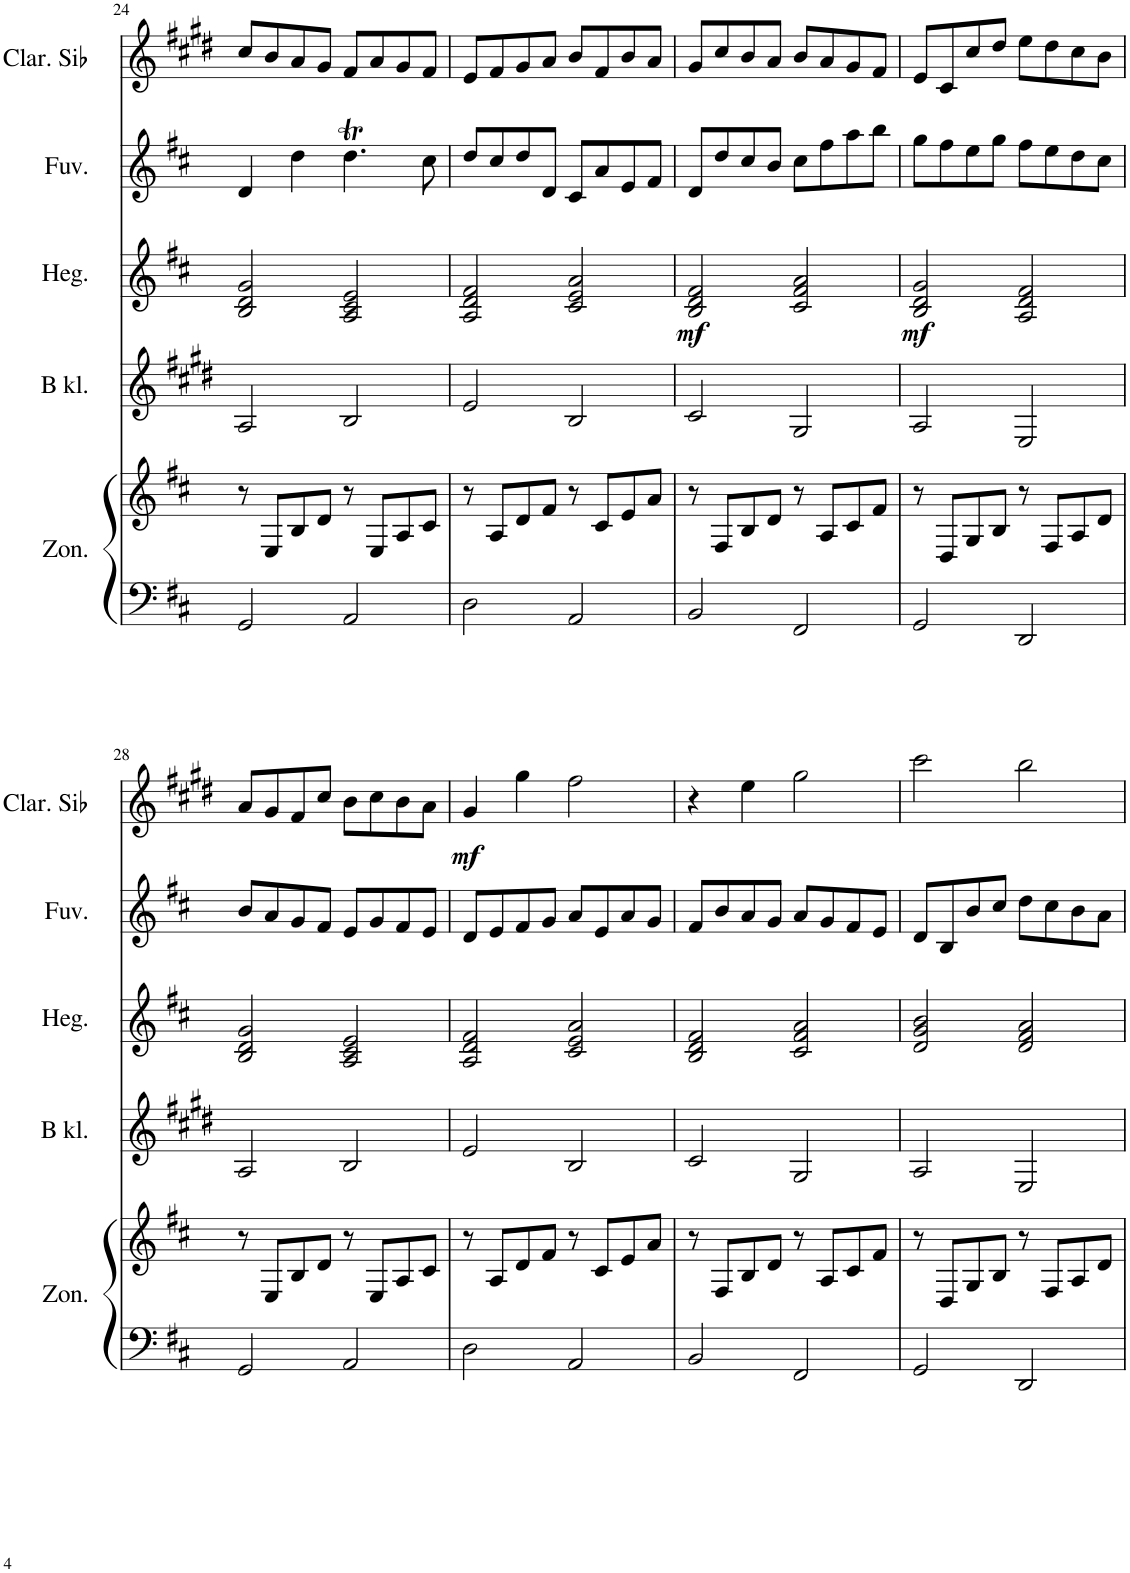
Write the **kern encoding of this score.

**kern	**kern	**kern	**kern	**dynam	**kern	**kern	**dynam
*part5	*part5	*part4	*part3	*part3	*part2	*part1	*part1
*staff6	*staff5	*staff4	*staff3	*staff3	*staff2	*staff1	*staff1
*I"Zongora	*	*I"B-klarinét	*I"Hegedű	*	*I"Fuvola	*I"Clarinette en Sib	*
*I'Zon.	*	*I'B kl.	*I'Heg.	*	*I'Fuv.	*I'Clar. Sib	*
!!LO:PB:g=z
*clefF4	*clefG2	*clefG2	*clefG2	*	*clefG2	*clefG2	*
*	*	*Trd1c2	*	*	*	*Trd1c2	*
*k[f#c#]	*k[f#c#]	*k[f#c#g#d#]	*k[f#c#]	*	*k[f#c#]	*k[f#c#g#d#]	*
*M4/4	*M4/4	*M4/4	*M4/4	*	*M4/4	*M4/4	*
=24	=24	=24	=24	=24	=24	=24	=24
2GG/	8r	2A/	2B/ 2d/ 2g/	.	4d/	8cc#/L	.
.	8E/L	.	.	.	.	8b/	.
.	8B/	.	.	.	4dd\	8a/	.
.	8d/J	.	.	.	.	8g#/J	.
2AA/	8r	2B/	2A/ 2c#/ 2e/	.	4.ddT\	8f#/L	.
.	8E/L	.	.	.	.	8a/	.
.	8A/	.	.	.	.	8g#/	.
.	8c#/J	.	.	.	8cc#\	8f#/J	.
=25	=25	=25	=25	=25	=25	=25	=25
2D\	8r	2e/	2A/ 2d/ 2f#/	.	8dd/L	8e/L	.
.	8A/L	.	.	.	8cc#/	8f#/	.
.	8d/	.	.	.	8dd/	8g#/	.
.	8f#/J	.	.	.	8d/J	8a/J	.
2AA/	8r	2B/	2c#/ 2e/ 2a/	.	8c#/L	8b/L	.
.	8c#/L	.	.	.	8a/	8f#/	.
.	8e/	.	.	.	8e/	8b/	.
.	8a/J	.	.	.	8f#/J	8a/J	.
=26	=26	=26	=26	=26	=26	=26	=26
!	!	!	!	!LO:DY:b	!	!	!
2BB/	8r	2c#/	2B/ 2d/ 2f#/	mf	8d/L	8g#/L	.
.	8F#/L	.	.	.	8dd/	8cc#/	.
.	8B/	.	.	.	8cc#/	8b/	.
.	8d/J	.	.	.	8b/J	8a/J	.
2FF#/	8r	2G#/	2c#/ 2f#/ 2a/	.	8cc#\L	8b/L	.
.	8A/L	.	.	.	8ff#\	8a/	.
.	8c#/	.	.	.	8aa\	8g#/	.
.	8f#/J	.	.	.	8bb\J	8f#/J	.
=27	=27	=27	=27	=27	=27	=27	=27
!	!	!	!	!LO:DY:b	!	!	!
2GG/	8r	2A/	2B/ 2d/ 2g/	mf	8gg\L	8e/L	.
.	8D/L	.	.	.	8ff#\	8c#/	.
.	8G/	.	.	.	8ee\	8cc#/	.
.	8B/J	.	.	.	8gg\J	8dd#/J	.
2DD/	8r	2E/	2A/ 2d/ 2f#/	.	8ff#\L	8ee\L	.
.	8F#/L	.	.	.	8ee\	8dd#\	.
.	8A/	.	.	.	8dd\	8cc#\	.
.	8d/J	.	.	.	8cc#\J	8b\J	.
!!LO:LB:g=z
=28	=28	=28	=28	=28	=28	=28	=28
2GG/	8r	2A/	2B/ 2d/ 2g/	.	8b/L	8a/L	.
.	8E/L	.	.	.	8a/	8g#/	.
.	8B/	.	.	.	8g/	8f#/	.
.	8d/J	.	.	.	8f#/J	8cc#/J	.
2AA/	8r	2B/	2A/ 2c#/ 2e/	.	8e/L	8b\L	.
.	8E/L	.	.	.	8g/	8cc#\	.
.	8A/	.	.	.	8f#/	8b\	.
.	8c#/J	.	.	.	8e/J	8a\J	.
=29	=29	=29	=29	=29	=29	=29	=29
!	!	!	!	!	!	!	!LO:DY:b
2D\	8r	2e/	2A/ 2d/ 2f#/	.	8d/L	4g#/	mf
.	8A/L	.	.	.	8e/	.	.
.	8d/	.	.	.	8f#/	4gg#\	.
.	8f#/J	.	.	.	8g/J	.	.
2AA/	8r	2B/	2c#/ 2e/ 2a/	.	8a/L	2ff#\	.
.	8c#/L	.	.	.	8e/	.	.
.	8e/	.	.	.	8a/	.	.
.	8a/J	.	.	.	8g/J	.	.
=30	=30	=30	=30	=30	=30	=30	=30
2BB/	8r	2c#/	2B/ 2d/ 2f#/	.	8f#/L	4r	.
.	8F#/L	.	.	.	8b/	.	.
.	8B/	.	.	.	8a/	4ee\	.
.	8d/J	.	.	.	8g/J	.	.
2FF#/	8r	2G#/	2c#/ 2f#/ 2a/	.	8a/L	2gg#\	.
.	8A/L	.	.	.	8g/	.	.
.	8c#/	.	.	.	8f#/	.	.
.	8f#/J	.	.	.	8e/J	.	.
=31	=31	=31	=31	=31	=31	=31	=31
2GG/	8r	2A/	2d/ 2g/ 2b/	.	8d/L	2ccc#\	.
.	8D/L	.	.	.	8B/	.	.
.	8G/	.	.	.	8b/	.	.
.	8B/J	.	.	.	8cc#/J	.	.
2DD/	8r	2E/	2d/ 2f#/ 2a/	.	8dd\L	2bb\	.
.	8F#/L	.	.	.	8cc#\	.	.
.	8A/	.	.	.	8b\	.	.
.	8d/J	.	.	.	8a\J	.	.
=	=	=	=	=	=	=	=
*-	*-	*-	*-	*-	*-	*-	*-
